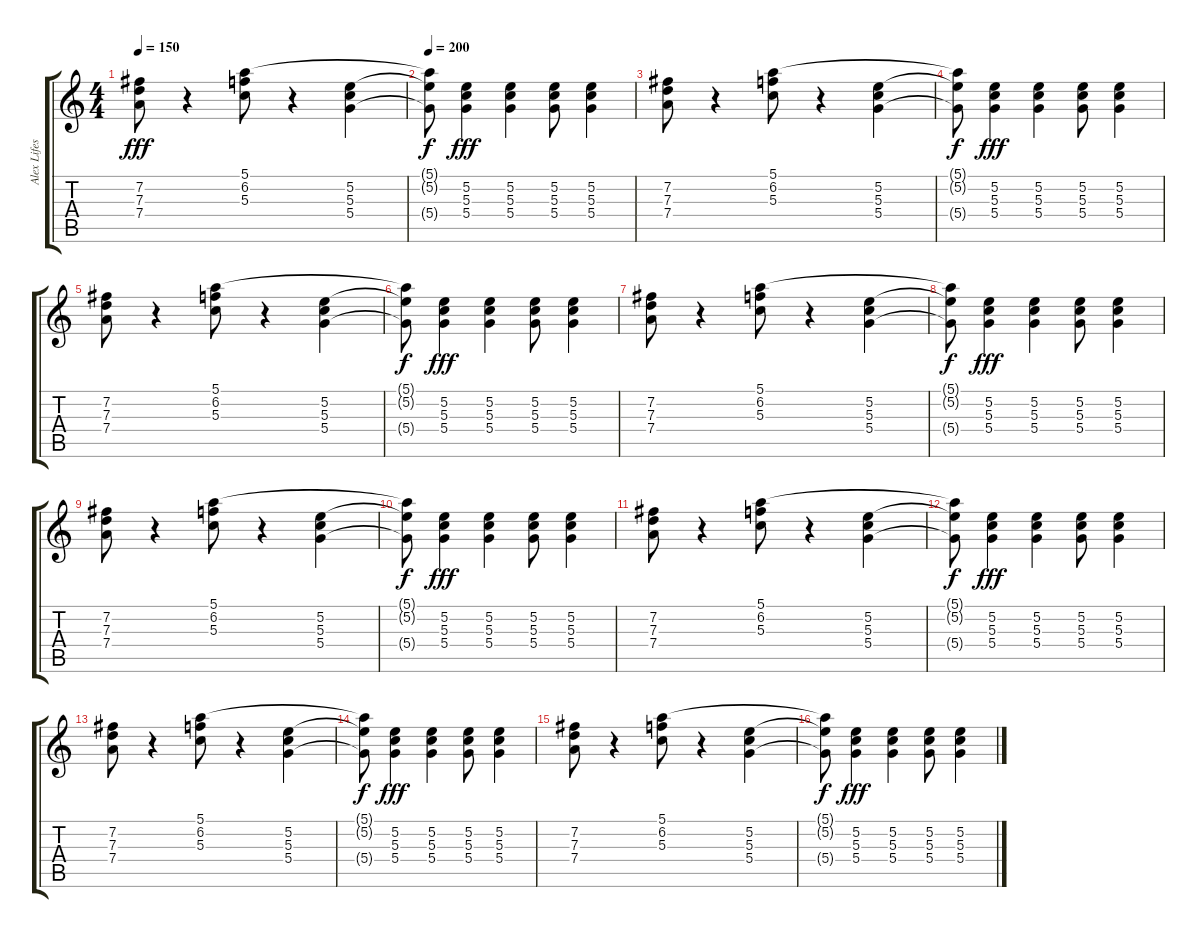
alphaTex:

\track ("Alex Lifeson" "Alex Lifes") {instrument acousticguitarnylon}
\staff {score tabs}
\tuning (E4 B3 G3 D3 A2 E2) {hide}
\ts (4 4)
\tempo 150
\clef g2
\ks c
(7.2 7.3 7.4).8{dy fff instrument acousticguitarnylon} r.4 (5.1 6.2 5.3).8 r.4 (5.2 5.3 5.4).4 |
\tempo 200
(5.1{t} 5.2{t} 5.4{t}).8{dy f} (5.2 5.3 5.4).4{dy fff} (5.2 5.3 5.4).4 (5.2 5.3 5.4).8 (5.2 5.3 5.4).4 |
(7.2 7.3 7.4).8 r.4 (5.1 6.2 5.3).8 r.4 (5.2 5.3 5.4).4 |
(5.1{t} 5.2{t} 5.4{t}).8{dy f} (5.2 5.3 5.4).4{dy fff} (5.2 5.3 5.4).4 (5.2 5.3 5.4).8 (5.2 5.3 5.4).4 |
(7.2 7.3 7.4).8 r.4 (5.1 6.2 5.3).8 r.4 (5.2 5.3 5.4).4 |
(5.1{t} 5.2{t} 5.4{t}).8{dy f} (5.2 5.3 5.4).4{dy fff} (5.2 5.3 5.4).4 (5.2 5.3 5.4).8 (5.2 5.3 5.4).4 |
(7.2 7.3 7.4).8 r.4 (5.1 6.2 5.3).8 r.4 (5.2 5.3 5.4).4 |
(5.1{t} 5.2{t} 5.4{t}).8{dy f} (5.2 5.3 5.4).4{dy fff} (5.2 5.3 5.4).4 (5.2 5.3 5.4).8 (5.2 5.3 5.4).4 |
(7.2 7.3 7.4).8 r.4 (5.1 6.2 5.3).8 r.4 (5.2 5.3 5.4).4 |
(5.1{t} 5.2{t} 5.4{t}).8{dy f} (5.2 5.3 5.4).4{dy fff} (5.2 5.3 5.4).4 (5.2 5.3 5.4).8 (5.2 5.3 5.4).4 |
(7.2 7.3 7.4).8 r.4 (5.1 6.2 5.3).8 r.4 (5.2 5.3 5.4).4 |
(5.1{t} 5.2{t} 5.4{t}).8{dy f} (5.2 5.3 5.4).4{dy fff} (5.2 5.3 5.4).4 (5.2 5.3 5.4).8 (5.2 5.3 5.4).4 |
(7.2 7.3 7.4).8 r.4 (5.1 6.2 5.3).8 r.4 (5.2 5.3 5.4).4 |
(5.1{t} 5.2{t} 5.4{t}).8{dy f} (5.2 5.3 5.4).4{dy fff} (5.2 5.3 5.4).4 (5.2 5.3 5.4).8 (5.2 5.3 5.4).4 |
(7.2 7.3 7.4).8 r.4 (5.1 6.2 5.3).8 r.4 (5.2 5.3 5.4).4 |
(5.1{t} 5.2{t} 5.4{t}).8{dy f} (5.2 5.3 5.4).4{dy fff} (5.2 5.3 5.4).4 (5.2 5.3 5.4).8 (5.2 5.3 5.4).4
